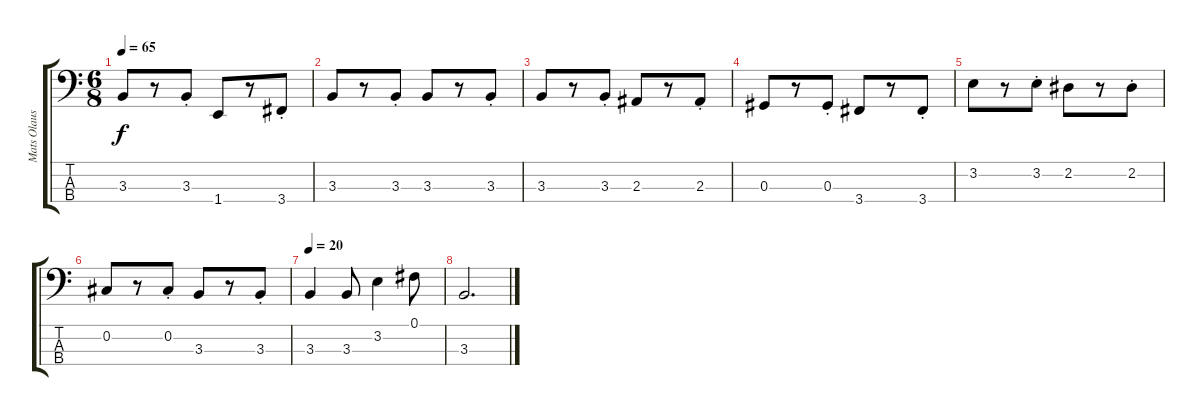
\track ("Mats Olausson" "Mats Olaus") {instrument contrabass}
\staff {score tabs}
\tuning (Gb2 Db2 Ab1 Eb1) {hide}
\ts (6 8)
\tempo 65
\clef f4
\ks c
3.3.8{dy f} r.8 3.3{st}.8 1.4.8 r.8 3.4{st}.8 |
3.3.8 r.8 3.3{st}.8 3.3.8 r.8 3.3{st}.8 |
3.3.8 r.8 3.3{st}.8 2.3.8 r.8 2.3{st}.8 |
0.3.8 r.8 0.3{st}.8 3.4.8 r.8 3.4{st}.8 |
3.2.8 r.8 3.2{st}.8 2.2.8 r.8 2.2{st}.8 |
0.2.8 r.8 0.2{st}.8 3.3.8 r.8 3.3{st}.8 |
\tempo 20
3.3.4 3.3.8 3.2.4 0.1.8 |
3.3.2{d}
